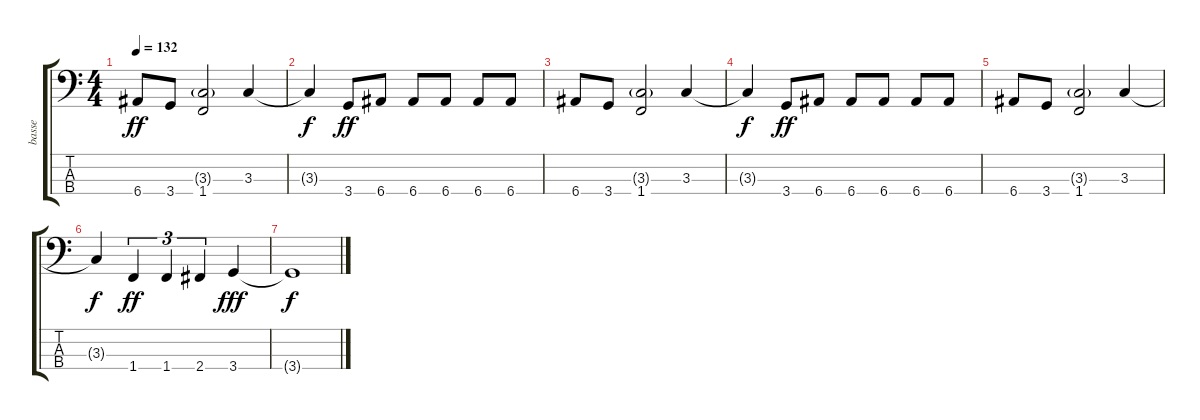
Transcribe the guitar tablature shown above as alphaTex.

\track ("basse" "basse") {instrument electricbasspick}
\staff {score tabs}
\tuning (G2 D2 A1 E1) {hide}
\ts (4 4)
\tempo 132
\clef f4
\ks c
6.4.8{dy ff} 3.4.8 (3.3{g} 1.4).2 3.3.4 |
3.3{t}.4{dy f} 3.4.8{dy ff} 6.4.8 6.4.8 6.4.8 6.4.8 6.4.8 |
6.4.8 3.4.8 (3.3{g} 1.4).2 3.3.4 |
3.3{t}.4{dy f} 3.4.8{dy ff} 6.4.8 6.4.8 6.4.8 6.4.8 6.4.8 |
6.4.8 3.4.8 (3.3{g} 1.4).2 3.3.4 |
3.3{t}.4{dy f} 1.4.4{tu (3 2) dy ff} 1.4.4{tu (3 2)} 2.4.4{tu (3 2)} 3.4.4{dy fff} |
3.4{t}.1{dy f}
